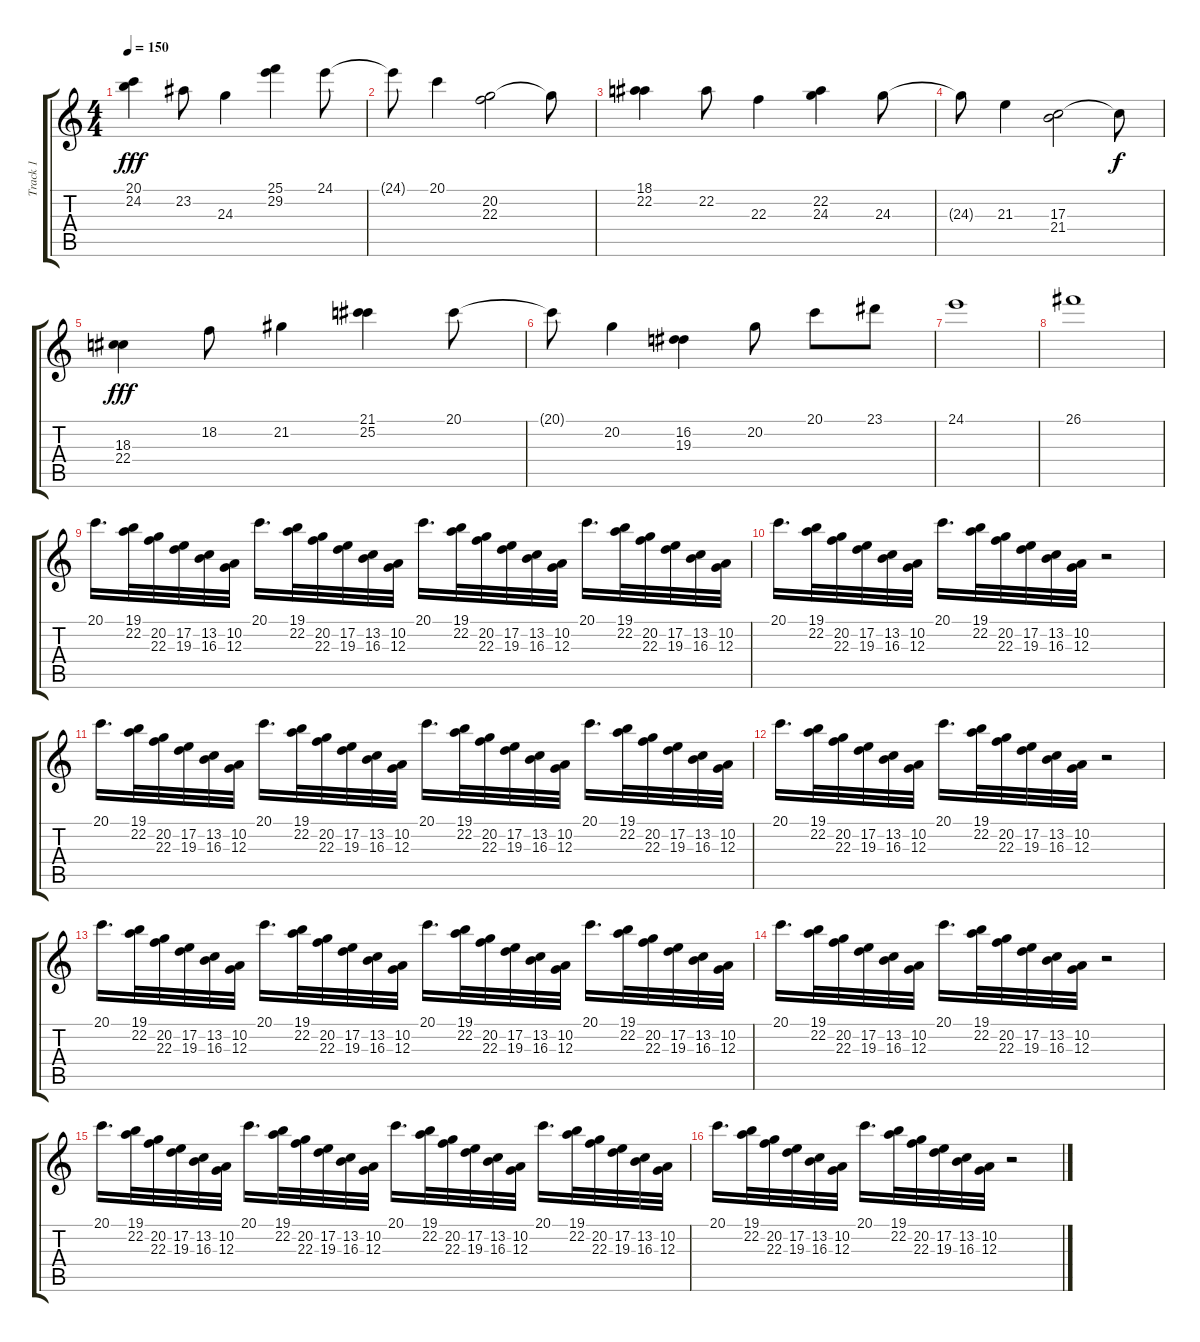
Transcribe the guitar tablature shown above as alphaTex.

\track ("Track 1" "Track 1") {instrument lead1square}
\staff {score tabs}
\tuning (E4 B3 G3 D3 A2 E2) {hide}
\ts (4 4)
\tempo 150
\clef g2
\ks c
(20.1 24.2).4{dy fff} 23.2.8 24.3.4 (25.1 29.2).4 24.1.8 |
24.1{t}.8 20.1.4 (20.2 22.3).2 20.2{t}.8 |
(18.1 22.2).4 22.2.8 22.3.4 (22.2 24.3).4 24.3.8 |
24.3{t}.8 21.3.4 (17.3 21.4).2 17.3{t}.8{dy f} |
(18.3 22.4).4{dy fff} 18.2.8 21.2.4 (21.1 25.2).4 20.1.8 |
20.1{t}.8 20.2.4 (16.2 19.3).4 20.2.8 20.1.8 23.1.8 |
24.1.1 |
26.1.1 |
20.1.16{d} (19.1 22.2).32 (20.2 22.3).32 (17.2 19.3).32 (13.2 16.3).32 (10.2 12.3).32 20.1.16{d volume 14} (19.1 22.2).32 (20.2 22.3).32 (17.2 19.3).32{volume 12} (13.2 16.3).32 (10.2 12.3).32 20.1.16{d volume 11} (19.1 22.2).32 (20.2 22.3).32 (17.2 19.3).32{volume 10} (13.2 16.3).32 (10.2 12.3).32 20.1.16{d volume 9} (19.1 22.2).32 (20.2 22.3).32 (17.2 19.3).32{volume 8} (13.2 16.3).32 (10.2 12.3).32 |
20.1.16{d volume 6} (19.1 22.2).32 (20.2 22.3).32 (17.2 19.3).32{volume 5} (13.2 16.3).32 (10.2 12.3).32 20.1.16{d volume 4} (19.1 22.2).32 (20.2 22.3).32 (17.2 19.3).32{volume 2} (13.2 16.3).32 (10.2 12.3).32 r.2 |
20.1.16{d volume 16} (19.1 22.2).32 (20.2 22.3).32 (17.2 19.3).32 (13.2 16.3).32 (10.2 12.3).32 20.1.16{d volume 14} (19.1 22.2).32 (20.2 22.3).32 (17.2 19.3).32{volume 12} (13.2 16.3).32 (10.2 12.3).32 20.1.16{d volume 11} (19.1 22.2).32 (20.2 22.3).32 (17.2 19.3).32{volume 10} (13.2 16.3).32 (10.2 12.3).32 20.1.16{d volume 9} (19.1 22.2).32 (20.2 22.3).32 (17.2 19.3).32{volume 8} (13.2 16.3).32 (10.2 12.3).32 |
20.1.16{d volume 6} (19.1 22.2).32 (20.2 22.3).32 (17.2 19.3).32{volume 5} (13.2 16.3).32 (10.2 12.3).32 20.1.16{d volume 4} (19.1 22.2).32 (20.2 22.3).32 (17.2 19.3).32{volume 2} (13.2 16.3).32 (10.2 12.3).32 r.2 |
20.1.16{d volume 16} (19.1 22.2).32 (20.2 22.3).32 (17.2 19.3).32 (13.2 16.3).32 (10.2 12.3).32 20.1.16{d volume 14} (19.1 22.2).32 (20.2 22.3).32 (17.2 19.3).32{volume 12} (13.2 16.3).32 (10.2 12.3).32 20.1.16{d volume 11} (19.1 22.2).32 (20.2 22.3).32 (17.2 19.3).32{volume 10} (13.2 16.3).32 (10.2 12.3).32 20.1.16{d volume 9} (19.1 22.2).32 (20.2 22.3).32 (17.2 19.3).32{volume 8} (13.2 16.3).32 (10.2 12.3).32 |
20.1.16{d volume 6} (19.1 22.2).32 (20.2 22.3).32 (17.2 19.3).32{volume 5} (13.2 16.3).32 (10.2 12.3).32 20.1.16{d volume 4} (19.1 22.2).32 (20.2 22.3).32 (17.2 19.3).32{volume 2} (13.2 16.3).32 (10.2 12.3).32 r.2 |
20.1.16{d volume 16} (19.1 22.2).32 (20.2 22.3).32 (17.2 19.3).32 (13.2 16.3).32 (10.2 12.3).32 20.1.16{d volume 14} (19.1 22.2).32 (20.2 22.3).32 (17.2 19.3).32{volume 12} (13.2 16.3).32 (10.2 12.3).32 20.1.16{d volume 11} (19.1 22.2).32 (20.2 22.3).32 (17.2 19.3).32{volume 10} (13.2 16.3).32 (10.2 12.3).32 20.1.16{d volume 9} (19.1 22.2).32 (20.2 22.3).32 (17.2 19.3).32{volume 8} (13.2 16.3).32 (10.2 12.3).32 |
20.1.16{d volume 6} (19.1 22.2).32 (20.2 22.3).32 (17.2 19.3).32{volume 5} (13.2 16.3).32 (10.2 12.3).32 20.1.16{d volume 4} (19.1 22.2).32 (20.2 22.3).32 (17.2 19.3).32{volume 2} (13.2 16.3).32 (10.2 12.3).32 r.2
